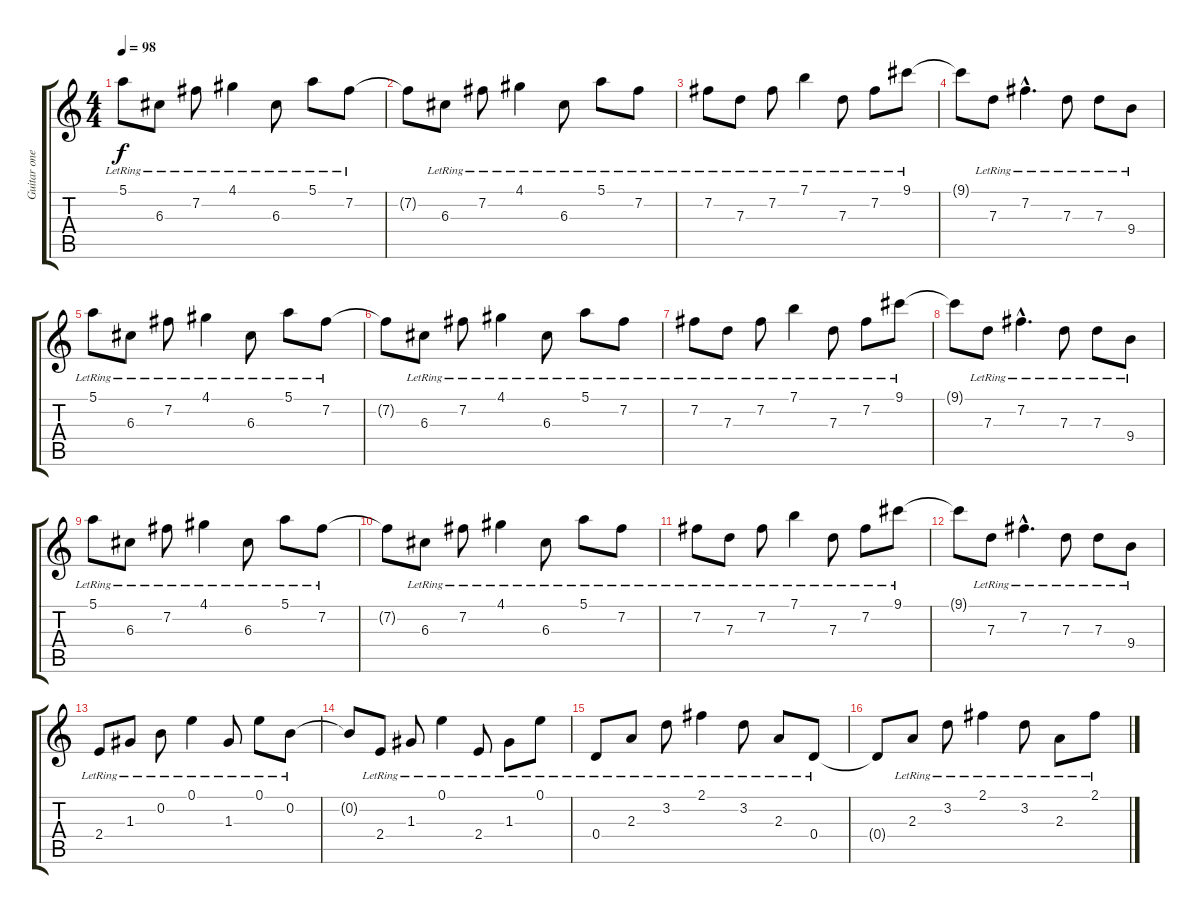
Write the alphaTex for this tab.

\track ("Guitar one" "Guitar one") {instrument electricguitarclean}
\staff {score tabs}
\tuning (E4 B3 G3 D3 A2 E2) {hide}
\ts (4 4)
\tempo 98
\clef g2
\ks c
5.1{lr}.8{dy f} 6.3{lr}.8 7.2{lr}.8 4.1{lr}.4 6.3{lr}.8 5.1{lr}.8 7.2{lr}.8 |
7.2{t}.8 6.3{lr}.8 7.2{lr}.8 4.1{lr}.4 6.3{lr}.8 5.1{lr}.8 7.2{lr}.8 |
7.2{lr}.8 7.3{lr}.8 7.2{lr}.8 7.1{lr}.4 7.3{lr}.8 7.2{lr}.8 9.1{lr}.8 |
9.1{t}.8 7.3{lr}.8 7.2{hac lr}.4{d} 7.3{lr}.8 7.3{lr}.8 9.4{lr}.8 |
5.1{lr}.8 6.3{lr}.8 7.2{lr}.8 4.1{lr}.4 6.3{lr}.8 5.1{lr}.8 7.2{lr}.8 |
7.2{t}.8 6.3{lr}.8 7.2{lr}.8 4.1{lr}.4 6.3{lr}.8 5.1{lr}.8 7.2{lr}.8 |
7.2{lr}.8 7.3{lr}.8 7.2{lr}.8 7.1{lr}.4 7.3{lr}.8 7.2{lr}.8 9.1{lr}.8 |
9.1{t}.8 7.3{lr}.8 7.2{hac lr}.4{d} 7.3{lr}.8 7.3{lr}.8 9.4{lr}.8 |
5.1{lr}.8 6.3{lr}.8 7.2{lr}.8 4.1{lr}.4 6.3{lr}.8 5.1{lr}.8 7.2{lr}.8 |
7.2{t}.8 6.3{lr}.8 7.2{lr}.8 4.1{lr}.4 6.3{lr}.8 5.1{lr}.8 7.2{lr}.8 |
7.2{lr}.8 7.3{lr}.8 7.2{lr}.8 7.1{lr}.4 7.3{lr}.8 7.2{lr}.8 9.1{lr}.8 |
9.1{t}.8 7.3{lr}.8 7.2{hac lr}.4{d} 7.3{lr}.8 7.3{lr}.8 9.4{lr}.8 |
2.4{lr}.8 1.3{lr}.8 0.2{lr}.8 0.1{lr}.4 1.3{lr}.8 0.1{lr}.8 0.2{lr}.8 |
0.2{t}.8 2.4{lr}.8 1.3{lr}.8 0.1{lr}.4 2.4{lr}.8 1.3{lr}.8 0.1{lr}.8 |
0.4{lr}.8 2.3{lr}.8 3.2{lr}.8 2.1{lr}.4 3.2{lr}.8 2.3{lr}.8 0.4{lr}.8 |
0.4{t}.8 2.3{lr}.8 3.2{lr}.8 2.1{lr}.4 3.2{lr}.8 2.3{lr}.8 2.1{lr}.8
